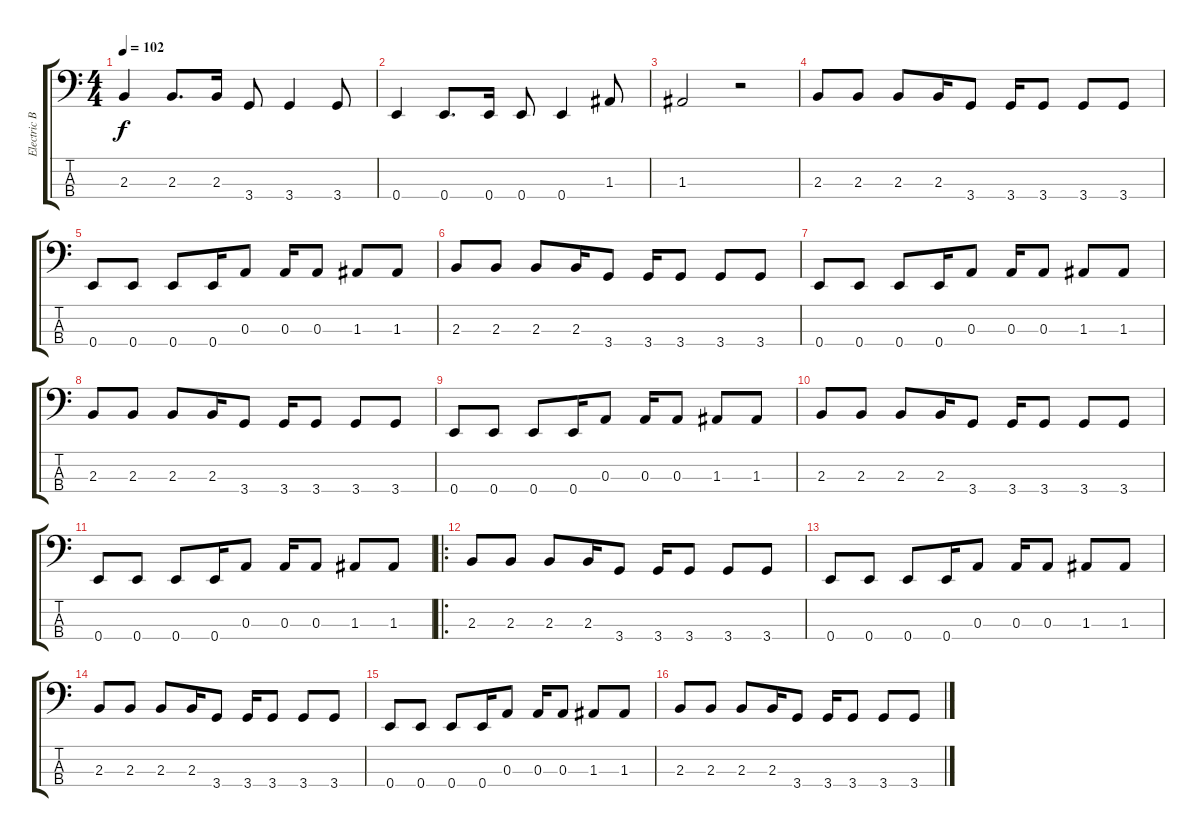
\track ("Electric Bass" "Electric B") {instrument electricbassfinger}
\staff {score tabs}
\tuning (G2 D2 A1 E1) {hide}
\ts (4 4)
\tempo 102
\clef f4
\ks c
2.3.4{dy f} 2.3.8{d} 2.3.16 3.4.8 3.4.4 3.4.8 |
0.4.4 0.4.8{d} 0.4.16 0.4.8 0.4.4 1.3.8 |
1.3.2 r.2 |
2.3.8 2.3.8 2.3.8 2.3.16 3.4.8 3.4.16 3.4.8 3.4.8 3.4.8 |
0.4.8 0.4.8 0.4.8 0.4.16 0.3.8 0.3.16 0.3.8 1.3.8 1.3.8 |
2.3.8 2.3.8 2.3.8 2.3.16 3.4.8 3.4.16 3.4.8 3.4.8 3.4.8 |
0.4.8 0.4.8 0.4.8 0.4.16 0.3.8 0.3.16 0.3.8 1.3.8 1.3.8 |
2.3.8 2.3.8 2.3.8 2.3.16 3.4.8 3.4.16 3.4.8 3.4.8 3.4.8 |
0.4.8 0.4.8 0.4.8 0.4.16 0.3.8 0.3.16 0.3.8 1.3.8 1.3.8 |
2.3.8 2.3.8 2.3.8 2.3.16 3.4.8 3.4.16 3.4.8 3.4.8 3.4.8 |
0.4.8 0.4.8 0.4.8 0.4.16 0.3.8 0.3.16 0.3.8 1.3.8 1.3.8 |
\ro
2.3.8 2.3.8 2.3.8 2.3.16 3.4.8 3.4.16 3.4.8 3.4.8 3.4.8 |
0.4.8 0.4.8 0.4.8 0.4.16 0.3.8 0.3.16 0.3.8 1.3.8 1.3.8 |
2.3.8 2.3.8 2.3.8 2.3.16 3.4.8 3.4.16 3.4.8 3.4.8 3.4.8 |
0.4.8 0.4.8 0.4.8 0.4.16 0.3.8 0.3.16 0.3.8 1.3.8 1.3.8 |
2.3.8 2.3.8 2.3.8 2.3.16 3.4.8 3.4.16 3.4.8 3.4.8 3.4.8
